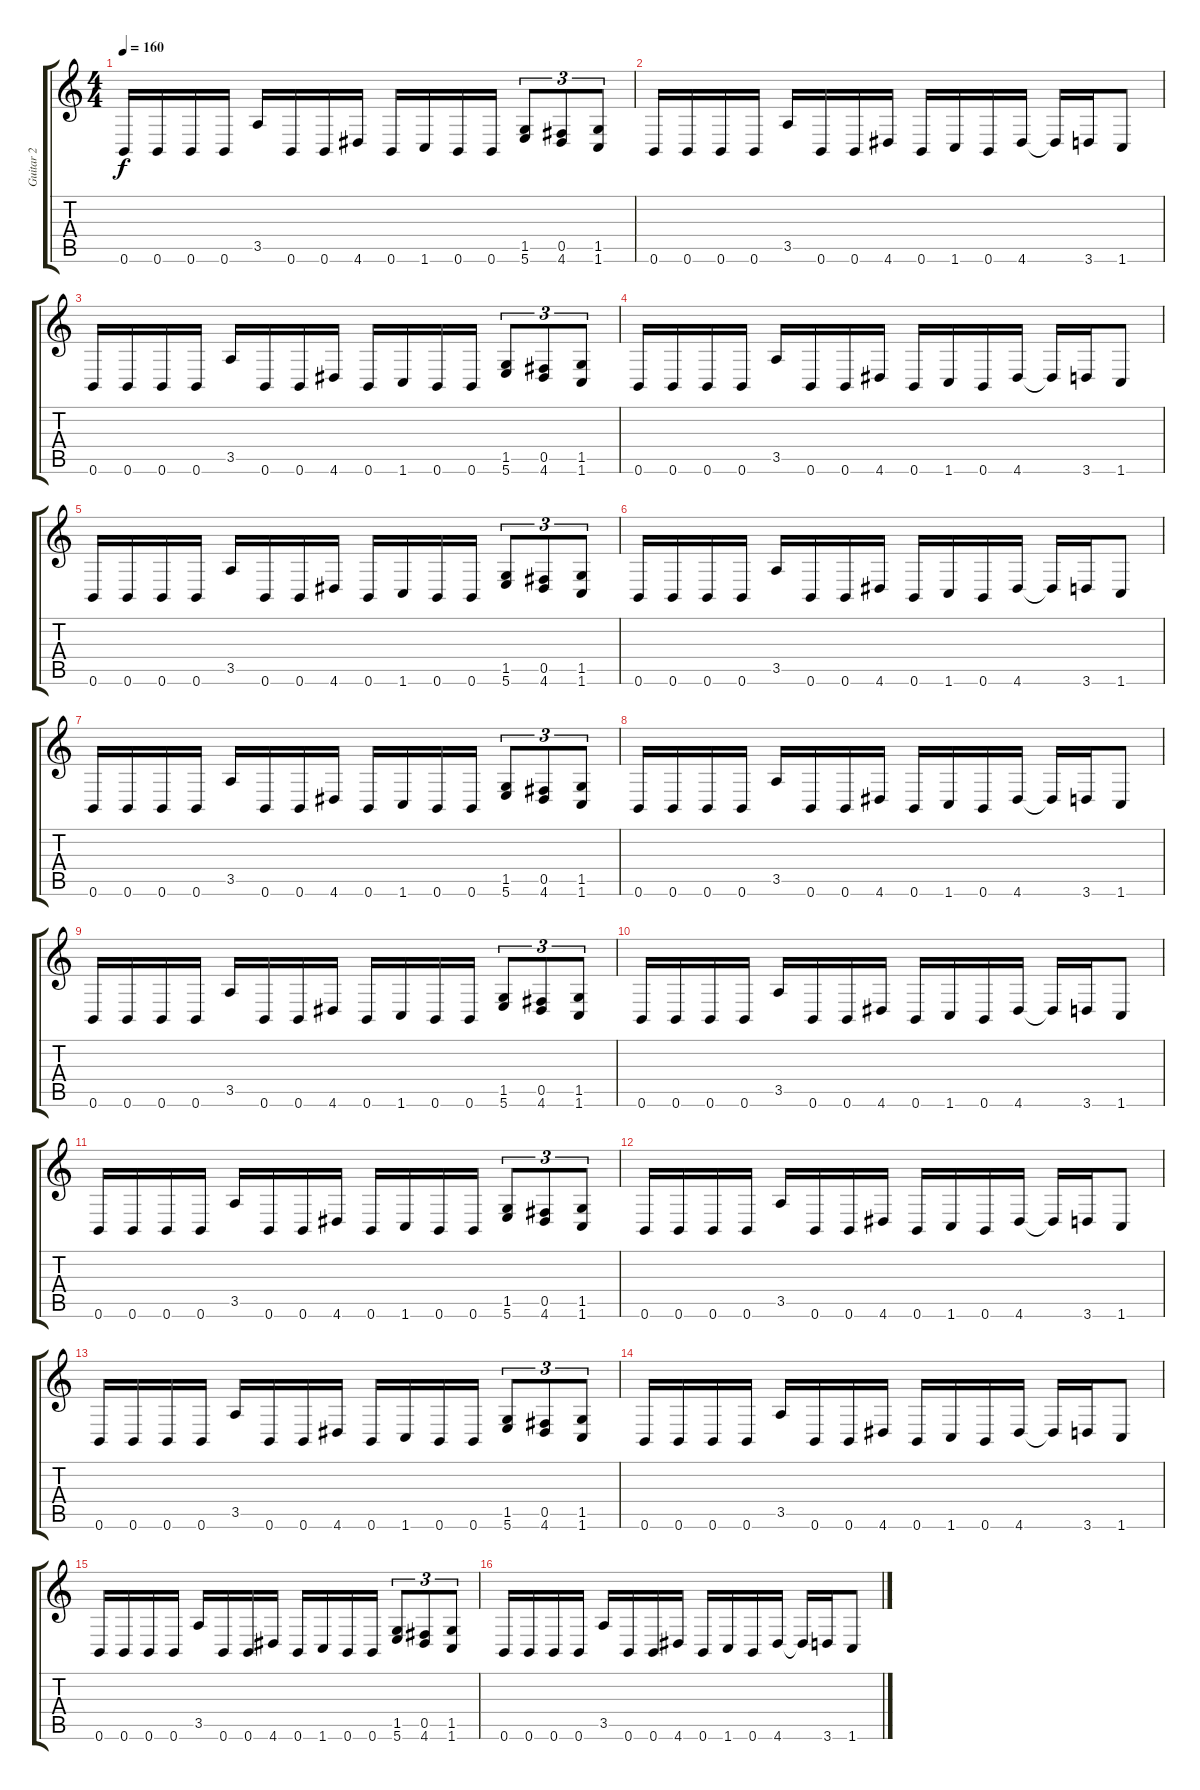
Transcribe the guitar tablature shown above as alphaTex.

\track ("Guitar 2" "Guitar 2") {instrument distortionguitar}
\staff {score tabs}
\tuning (Db4 Ab3 E3 B2 Gb2 B1) {hide}
\ts (4 4)
\tempo 160
\clef g2
\ks c
0.6.16{dy f} 0.6.16 0.6.16 0.6.16 3.5.16 0.6.16 0.6.16 4.6.16 0.6.16 1.6.16 0.6.16 0.6.16 (1.5 5.6).8{tu (3 2)} (0.5 4.6).8{tu (3 2)} (1.5 1.6).8{tu (3 2)} |
0.6.16{balance 0} 0.6.16 0.6.16 0.6.16 3.5.16 0.6.16 0.6.16 4.6.16 0.6.16 1.6.16 0.6.16 4.6.16 4.6{t}.16 3.6.16 1.6.8 |
0.6.16 0.6.16 0.6.16 0.6.16 3.5.16 0.6.16 0.6.16 4.6.16 0.6.16 1.6.16 0.6.16 0.6.16 (1.5 5.6).8{tu (3 2)} (0.5 4.6).8{tu (3 2)} (1.5 1.6).8{tu (3 2)} |
0.6.16 0.6.16 0.6.16 0.6.16 3.5.16 0.6.16 0.6.16 4.6.16 0.6.16 1.6.16 0.6.16 4.6.16 4.6{t}.16 3.6.16 1.6.8 |
0.6.16 0.6.16 0.6.16 0.6.16 3.5.16 0.6.16 0.6.16 4.6.16 0.6.16 1.6.16 0.6.16 0.6.16 (1.5 5.6).8{tu (3 2)} (0.5 4.6).8{tu (3 2)} (1.5 1.6).8{tu (3 2)} |
0.6.16 0.6.16 0.6.16 0.6.16 3.5.16 0.6.16 0.6.16 4.6.16 0.6.16 1.6.16 0.6.16 4.6.16 4.6{t}.16 3.6.16 1.6.8 |
0.6.16 0.6.16 0.6.16 0.6.16 3.5.16 0.6.16 0.6.16 4.6.16 0.6.16 1.6.16 0.6.16 0.6.16 (1.5 5.6).8{tu (3 2)} (0.5 4.6).8{tu (3 2)} (1.5 1.6).8{tu (3 2)} |
0.6.16 0.6.16 0.6.16 0.6.16 3.5.16 0.6.16 0.6.16 4.6.16 0.6.16 1.6.16 0.6.16 4.6.16 4.6{t}.16 3.6.16 1.6.8 |
0.6.16 0.6.16 0.6.16 0.6.16 3.5.16 0.6.16 0.6.16 4.6.16 0.6.16 1.6.16 0.6.16 0.6.16 (1.5 5.6).8{tu (3 2)} (0.5 4.6).8{tu (3 2)} (1.5 1.6).8{tu (3 2)} |
0.6.16{balance 0} 0.6.16 0.6.16 0.6.16 3.5.16 0.6.16 0.6.16 4.6.16 0.6.16 1.6.16 0.6.16 4.6.16 4.6{t}.16 3.6.16 1.6.8 |
0.6.16 0.6.16 0.6.16 0.6.16 3.5.16 0.6.16 0.6.16 4.6.16 0.6.16 1.6.16 0.6.16 0.6.16 (1.5 5.6).8{tu (3 2)} (0.5 4.6).8{tu (3 2)} (1.5 1.6).8{tu (3 2)} |
0.6.16 0.6.16 0.6.16 0.6.16 3.5.16 0.6.16 0.6.16 4.6.16 0.6.16 1.6.16 0.6.16 4.6.16 4.6{t}.16 3.6.16 1.6.8 |
0.6.16 0.6.16 0.6.16 0.6.16 3.5.16 0.6.16 0.6.16 4.6.16 0.6.16 1.6.16 0.6.16 0.6.16 (1.5 5.6).8{tu (3 2)} (0.5 4.6).8{tu (3 2)} (1.5 1.6).8{tu (3 2)} |
0.6.16 0.6.16 0.6.16 0.6.16 3.5.16 0.6.16 0.6.16 4.6.16 0.6.16 1.6.16 0.6.16 4.6.16 4.6{t}.16 3.6.16 1.6.8 |
0.6.16 0.6.16 0.6.16 0.6.16 3.5.16 0.6.16 0.6.16 4.6.16 0.6.16 1.6.16 0.6.16 0.6.16 (1.5 5.6).8{tu (3 2)} (0.5 4.6).8{tu (3 2)} (1.5 1.6).8{tu (3 2)} |
0.6.16 0.6.16 0.6.16 0.6.16 3.5.16 0.6.16 0.6.16 4.6.16 0.6.16 1.6.16 0.6.16 4.6.16 4.6{t}.16 3.6.16 1.6.8
